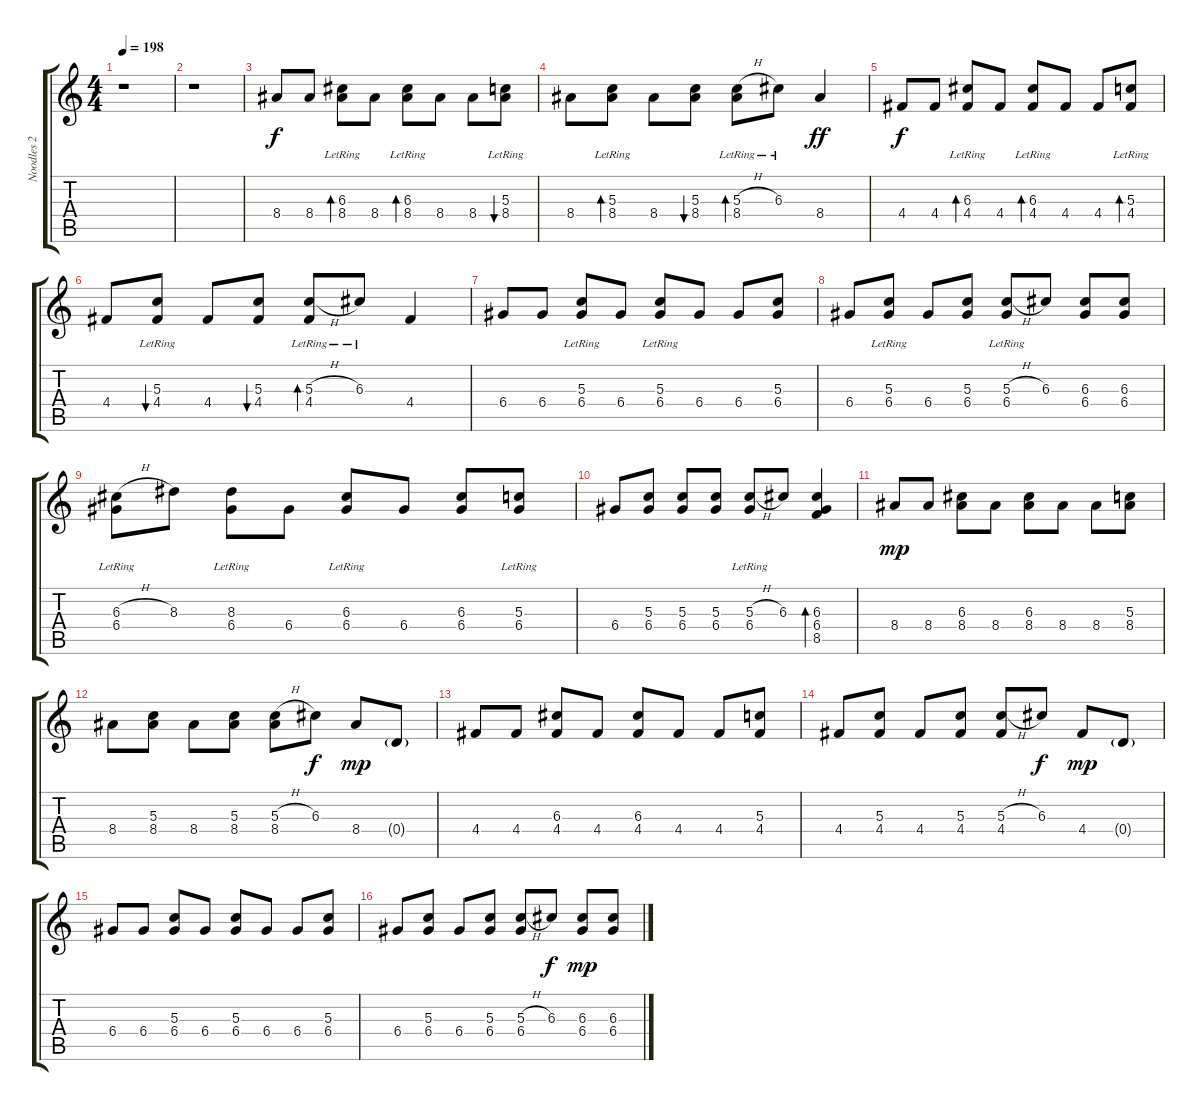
\track ("Noodles 2" "Noodles 2") {instrument distortionguitar}
\staff {score tabs}
\tuning (E4 B3 G3 D3 A2 E2) {hide}
\ts (4 4)
\tempo 198
\clef g2
\ks c
r.1{dy f instrument distortionguitar} |
r.1 |
8.4.8{volume 11 balance 11 instrument acousticguitarnylon} 8.4.8 (6.3{lr} 8.4).8{bd 120} 8.4.8 (6.3{lr} 8.4).8{bd 120} 8.4.8 8.4.8 (5.3{lr} 8.4).8{bu 120} |
8.4.8 (5.3{lr} 8.4).8{bd 120} 8.4.8 (5.3 8.4).8{bu 120} (5.3{h} 8.4{lr}).8{bd 120} 6.3{lr}.8 8.4.4{dy ff} |
4.4.8{dy f balance 9} 4.4.8 (6.3{lr} 4.4).8{bd 120} 4.4.8 (6.3{lr} 4.4).8{bd 120} 4.4.8 4.4.8 (5.3{lr} 4.4).8{bd 120} |
4.4.8 (5.3{lr} 4.4).8{bu 120} 4.4.8 (5.3 4.4).8{bu 120} (5.3{h} 4.4{lr}).8{bd 120} 6.3{lr}.8 4.4.4 |
6.4.8{balance 7} 6.4.8 (5.3{lr} 6.4).8 6.4.8 (5.3{lr} 6.4).8 6.4.8 6.4.8 (5.3 6.4).8 |
6.4.8 (5.3{lr} 6.4).8 6.4.8 (5.3 6.4).8 (5.3{h} 6.4{lr}).8 6.3.8 (6.3 6.4).8 (6.3 6.4).8 |
(6.3{h} 6.4{lr}).8{balance 5 instrument acousticguitarnylon} 8.3.8 (8.3{lr} 6.4).8 6.4.8 (6.3{lr} 6.4).8 6.4.8 (6.3 6.4).8 (5.3{lr} 6.4).8 |
6.4.8 (5.3 6.4).8 (5.3 6.4).8 (5.3 6.4).8 (5.3{h} 6.4{lr}).8 6.3.8 (6.3 6.4 8.5).4{bd 480} |
8.4.8{dy mp instrument distortionguitar} 8.4.8 (6.3 8.4).8 8.4.8 (6.3 8.4).8 8.4.8 8.4.8 (5.3 8.4).8 |
8.4.8 (5.3 8.4).8 8.4.8 (5.3 8.4).8 (5.3{h} 8.4).8 6.3.8{dy f} 8.4.8{dy mp} 0.4{g}.8 |
4.4.8 4.4.8 (6.3 4.4).8 4.4.8 (6.3 4.4).8 4.4.8 4.4.8 (5.3 4.4).8 |
4.4.8 (5.3 4.4).8 4.4.8 (5.3 4.4).8 (5.3{h} 4.4).8 6.3.8{dy f} 4.4.8{dy mp} 0.4{g}.8 |
6.4.8 6.4.8 (5.3 6.4).8 6.4.8 (5.3 6.4).8 6.4.8 6.4.8 (5.3 6.4).8 |
6.4.8 (5.3 6.4).8 6.4.8 (5.3 6.4).8 (5.3{h} 6.4).8 6.3.8{dy f} (6.3 6.4).8{dy mp} (6.3 6.4).8
